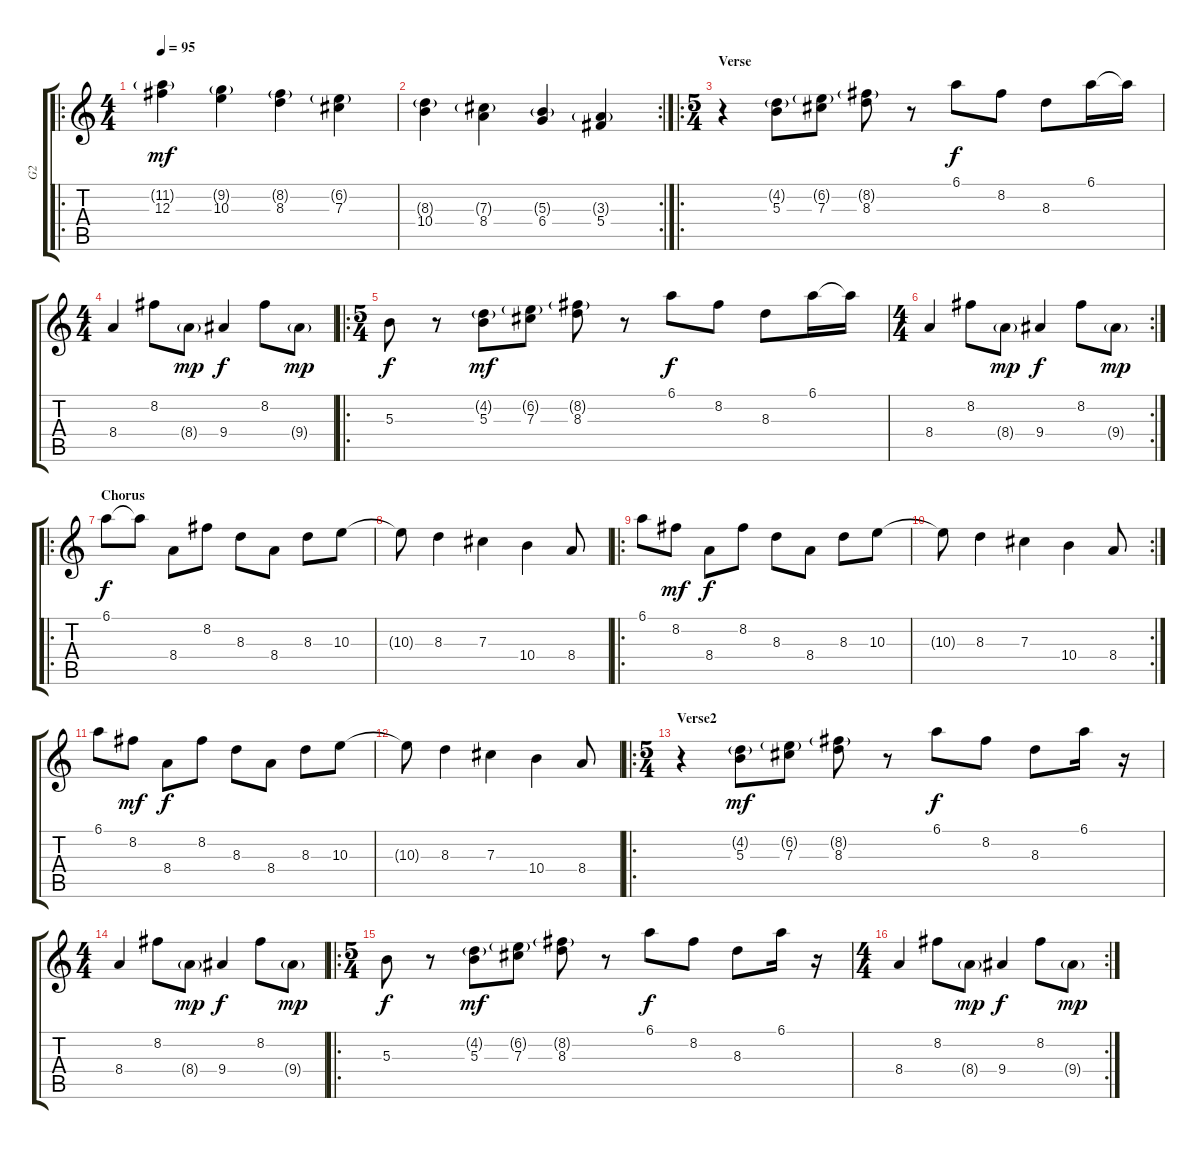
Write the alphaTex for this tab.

\track ("G2" "G2") {instrument overdrivenguitar}
\staff {score tabs}
\tuning (Eb4 Bb3 Gb3 Db3 Ab2 Eb2) {hide}
\ro
\ts (4 4)
\tempo 95
\clef g2
\ks c
(11.2{g} 12.3).4{dy mf instrument overdrivenguitar} (9.2{g} 10.3).4 (8.2{g} 8.3).4 (6.2{g} 7.3).4 |
\rc 2
(8.3{g} 10.4).4 (7.3{g} 8.4).4 (5.3{g} 6.4).4 (3.3{g} 5.4).4 |
\ro
\ts (5 4)
\section ("" "Verse")
r.4 (4.2{g} 5.3).8 (6.2{g} 7.3).8 (8.2{g} 8.3).8 r.8 6.1.8{dy f} 8.2.8 8.3.8 6.1.16 6.1{t}.16 |
\ts (4 4)
8.4.4 8.2.8 8.4{g}.8{dy mp} 9.4.4{dy f} 8.2.8 9.4{g}.8{dy mp} |
\ro
\ts (5 4)
5.3.8{dy f} r.8 (4.2{g} 5.3).8{dy mf} (6.2{g} 7.3).8 (8.2{g} 8.3).8 r.8 6.1.8{dy f} 8.2.8 8.3.8 6.1.16 6.1{t}.16 |
\rc 2
\ts (4 4)
8.4.4 8.2.8 8.4{g}.8{dy mp} 9.4.4{dy f} 8.2.8 9.4{g}.8{dy mp} |
\ro
\section ("" "Chorus")
6.1.8{dy f} 6.1{t}.8 8.4.8 8.2.8 8.3.8 8.4.8 8.3.8 10.3.8 |
10.3{t}.8 8.3.4 7.3.4 10.4.4 8.4.8 |
\ro
6.1.8 8.2.8{dy mf} 8.4.8{dy f} 8.2.8 8.3.8 8.4.8 8.3.8 10.3.8 |
\rc 2
10.3{t}.8 8.3.4 7.3.4 10.4.4 8.4.8 |
6.1.8 8.2.8{dy mf} 8.4.8{dy f} 8.2.8 8.3.8 8.4.8 8.3.8 10.3.8 |
10.3{t}.8 8.3.4 7.3.4 10.4.4 8.4.8 |
\ro
\ts (5 4)
\section ("" "Verse2")
r.4 (4.2{g} 5.3).8{dy mf} (6.2{g} 7.3).8 (8.2{g} 8.3).8 r.8 6.1.8{dy f} 8.2.8 8.3.8 6.1.16 r.16 |
\ts (4 4)
8.4.4 8.2.8 8.4{g}.8{dy mp} 9.4.4{dy f} 8.2.8 9.4{g}.8{dy mp} |
\ro
\ts (5 4)
5.3.8{dy f} r.8 (4.2{g} 5.3).8{dy mf} (6.2{g} 7.3).8 (8.2{g} 8.3).8 r.8 6.1.8{dy f} 8.2.8 8.3.8 6.1.16 r.16 |
\rc 2
\ts (4 4)
8.4.4 8.2.8 8.4{g}.8{dy mp} 9.4.4{dy f} 8.2.8 9.4{g}.8{dy mp}
